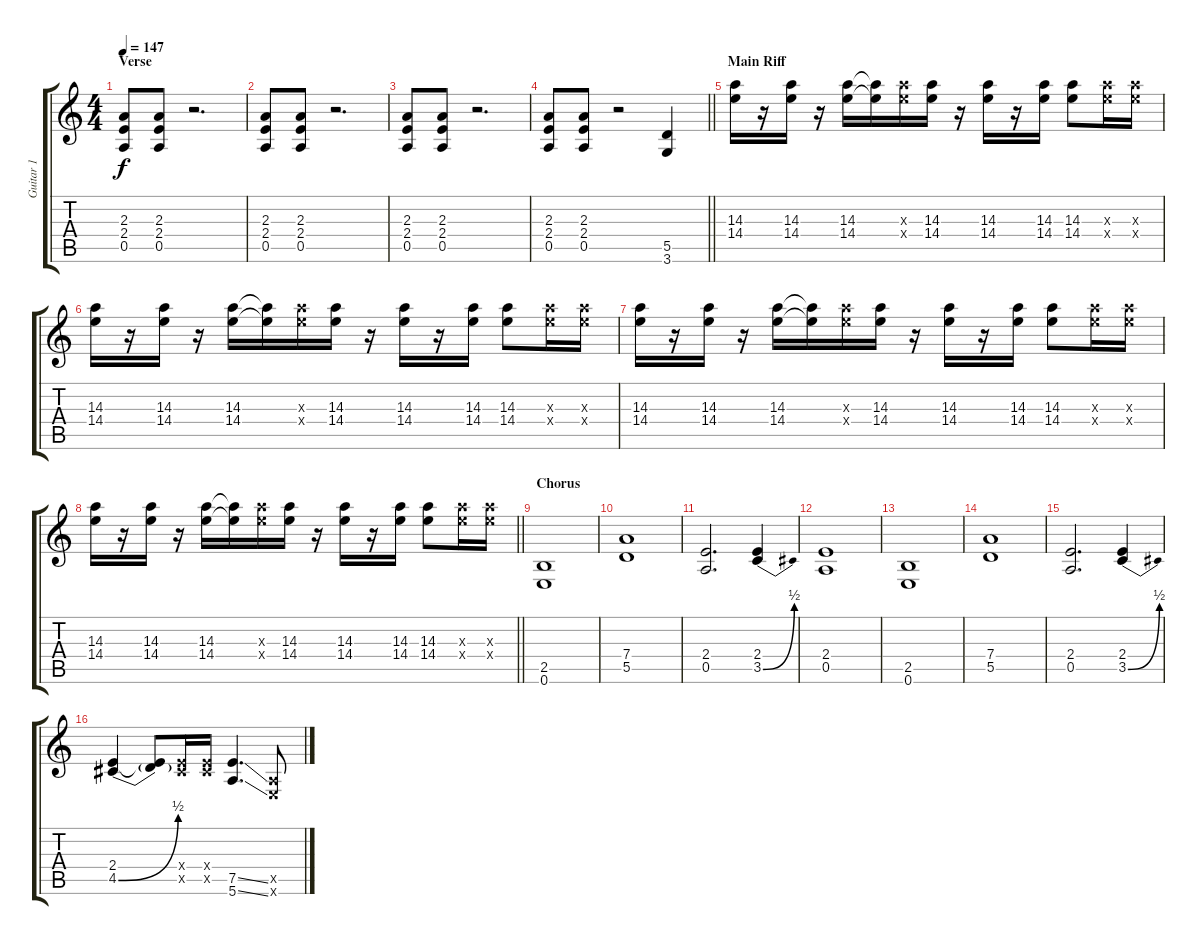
\track ("Guitar 1" "Guitar 1") {instrument overdrivenguitar}
\staff {score tabs}
\tuning (E4 B3 G3 D3 A2 E2) {hide}
\ts (4 4)
\section ("" "Verse")
\tempo 147
\clef g2
\ks c
(2.3 2.4 0.5).8{dy f} (2.3 2.4 0.5).8 r.2{d} |
(2.3 2.4 0.5).8 (2.3 2.4 0.5).8 r.2{d} |
(2.3 2.4 0.5).8 (2.3 2.4 0.5).8 r.2{d} |
\barLineRight lightlight
(2.3 2.4 0.5).8 (2.3 2.4 0.5).8 r.2 (5.5 3.6).4 |
\section ("" "Main Riff")
(14.3 14.4).16 r.16 (14.3 14.4).16 r.16 (14.3 14.4).16 (14.3{t} 14.4{t}).16 (14.3{x} 14.4{x}).16 (14.3 14.4).16 r.16 (14.3 14.4).16 r.16 (14.3 14.4).16 (14.3 14.4).8 (14.3{x} 14.4{x}).16 (14.3{x} 14.4{x}).16 |
(14.3 14.4).16 r.16 (14.3 14.4).16 r.16 (14.3 14.4).16 (14.3{t} 14.4{t}).16 (14.3{x} 14.4{x}).16 (14.3 14.4).16 r.16 (14.3 14.4).16 r.16 (14.3 14.4).16 (14.3 14.4).8 (14.3{x} 14.4{x}).16 (14.3{x} 14.4{x}).16 |
(14.3 14.4).16 r.16 (14.3 14.4).16 r.16 (14.3 14.4).16 (14.3{t} 14.4{t}).16 (14.3{x} 14.4{x}).16 (14.3 14.4).16 r.16 (14.3 14.4).16 r.16 (14.3 14.4).16 (14.3 14.4).8 (14.3{x} 14.4{x}).16 (14.3{x} 14.4{x}).16 |
\barLineRight lightlight
(14.3 14.4).16 r.16 (14.3 14.4).16 r.16 (14.3 14.4).16 (14.3{t} 14.4{t}).16 (14.3{x} 14.4{x}).16 (14.3 14.4).16 r.16 (14.3 14.4).16 r.16 (14.3 14.4).16 (14.3 14.4).8 (14.3{x} 14.4{x}).16 (14.3{x} 14.4{x}).16 |
\section ("" "Chorus")
(2.5 0.6).1 |
(7.4 5.5).1 |
(2.4 0.5).2{d} (2.4 3.5{be (bend 0 0 60 2)}).4 |
(2.4 0.5).1 |
(2.5 0.6).1 |
(7.4 5.5).1 |
(2.4 0.5).2{d} (2.4 3.5{be (bend 0 0 60 2)}).4 |
(2.4 4.5{be (bend 0 0 60 2)}).4 (2.4{t} 4.5{t}).8 (2.4{x} 4.5{x}).16 (2.4{x} 4.5{x}).16 (7.5{ss} 5.6{ss}).4{d} (0.5{x} 0.6{x}).8
